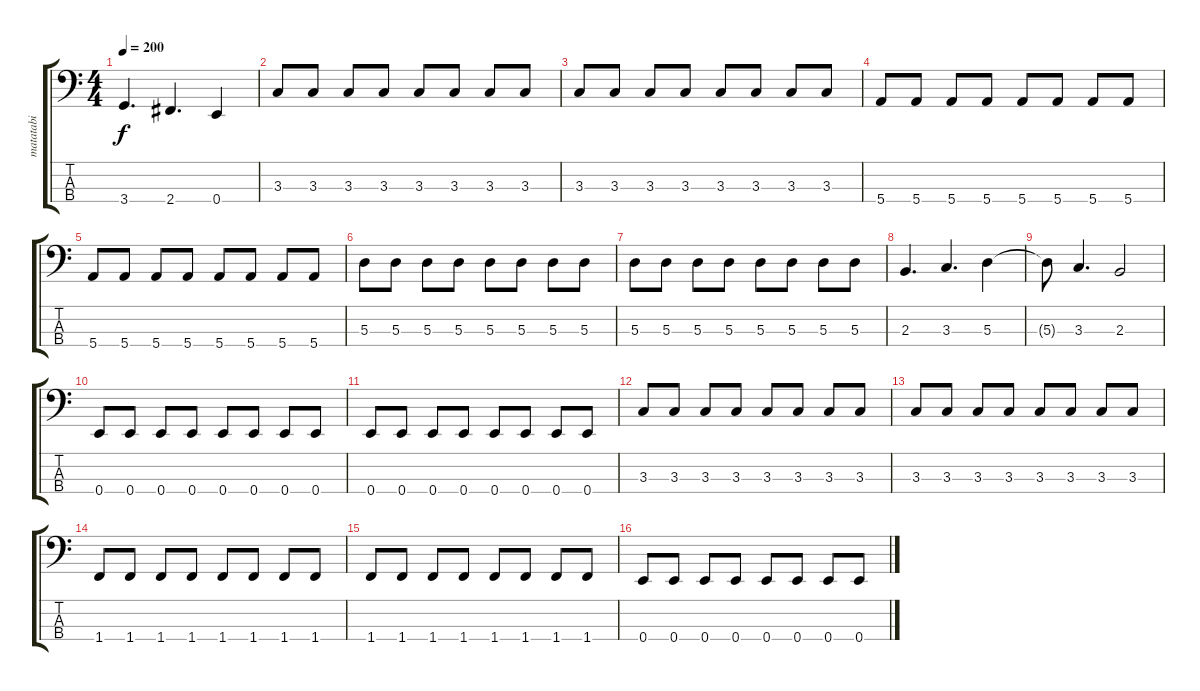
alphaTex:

\track ("matatabi" "matatabi") {instrument electricbasspick}
\staff {score tabs}
\tuning (G2 D2 A1 E1) {hide}
\ts (4 4)
\tempo 200
\clef f4
\ks c
3.4.4{d dy f} 2.4.4{d} 0.4.4 |
3.3.8 3.3.8 3.3.8 3.3.8 3.3.8 3.3.8 3.3.8 3.3.8 |
3.3.8 3.3.8 3.3.8 3.3.8 3.3.8 3.3.8 3.3.8 3.3.8 |
5.4.8 5.4.8 5.4.8 5.4.8 5.4.8 5.4.8 5.4.8 5.4.8 |
5.4.8 5.4.8 5.4.8 5.4.8 5.4.8 5.4.8 5.4.8 5.4.8 |
5.3.8 5.3.8 5.3.8 5.3.8 5.3.8 5.3.8 5.3.8 5.3.8 |
5.3.8 5.3.8 5.3.8 5.3.8 5.3.8 5.3.8 5.3.8 5.3.8 |
2.3.4{d} 3.3.4{d} 5.3.4 |
5.3{t}.8 3.3.4{d} 2.3.2 |
0.4.8 0.4.8 0.4.8 0.4.8 0.4.8 0.4.8 0.4.8 0.4.8 |
0.4.8 0.4.8 0.4.8 0.4.8 0.4.8 0.4.8 0.4.8 0.4.8 |
3.3.8 3.3.8 3.3.8 3.3.8 3.3.8 3.3.8 3.3.8 3.3.8 |
3.3.8 3.3.8 3.3.8 3.3.8 3.3.8 3.3.8 3.3.8 3.3.8 |
1.4.8 1.4.8 1.4.8 1.4.8 1.4.8 1.4.8 1.4.8 1.4.8 |
1.4.8 1.4.8 1.4.8 1.4.8 1.4.8 1.4.8 1.4.8 1.4.8 |
0.4.8 0.4.8 0.4.8 0.4.8 0.4.8 0.4.8 0.4.8 0.4.8
